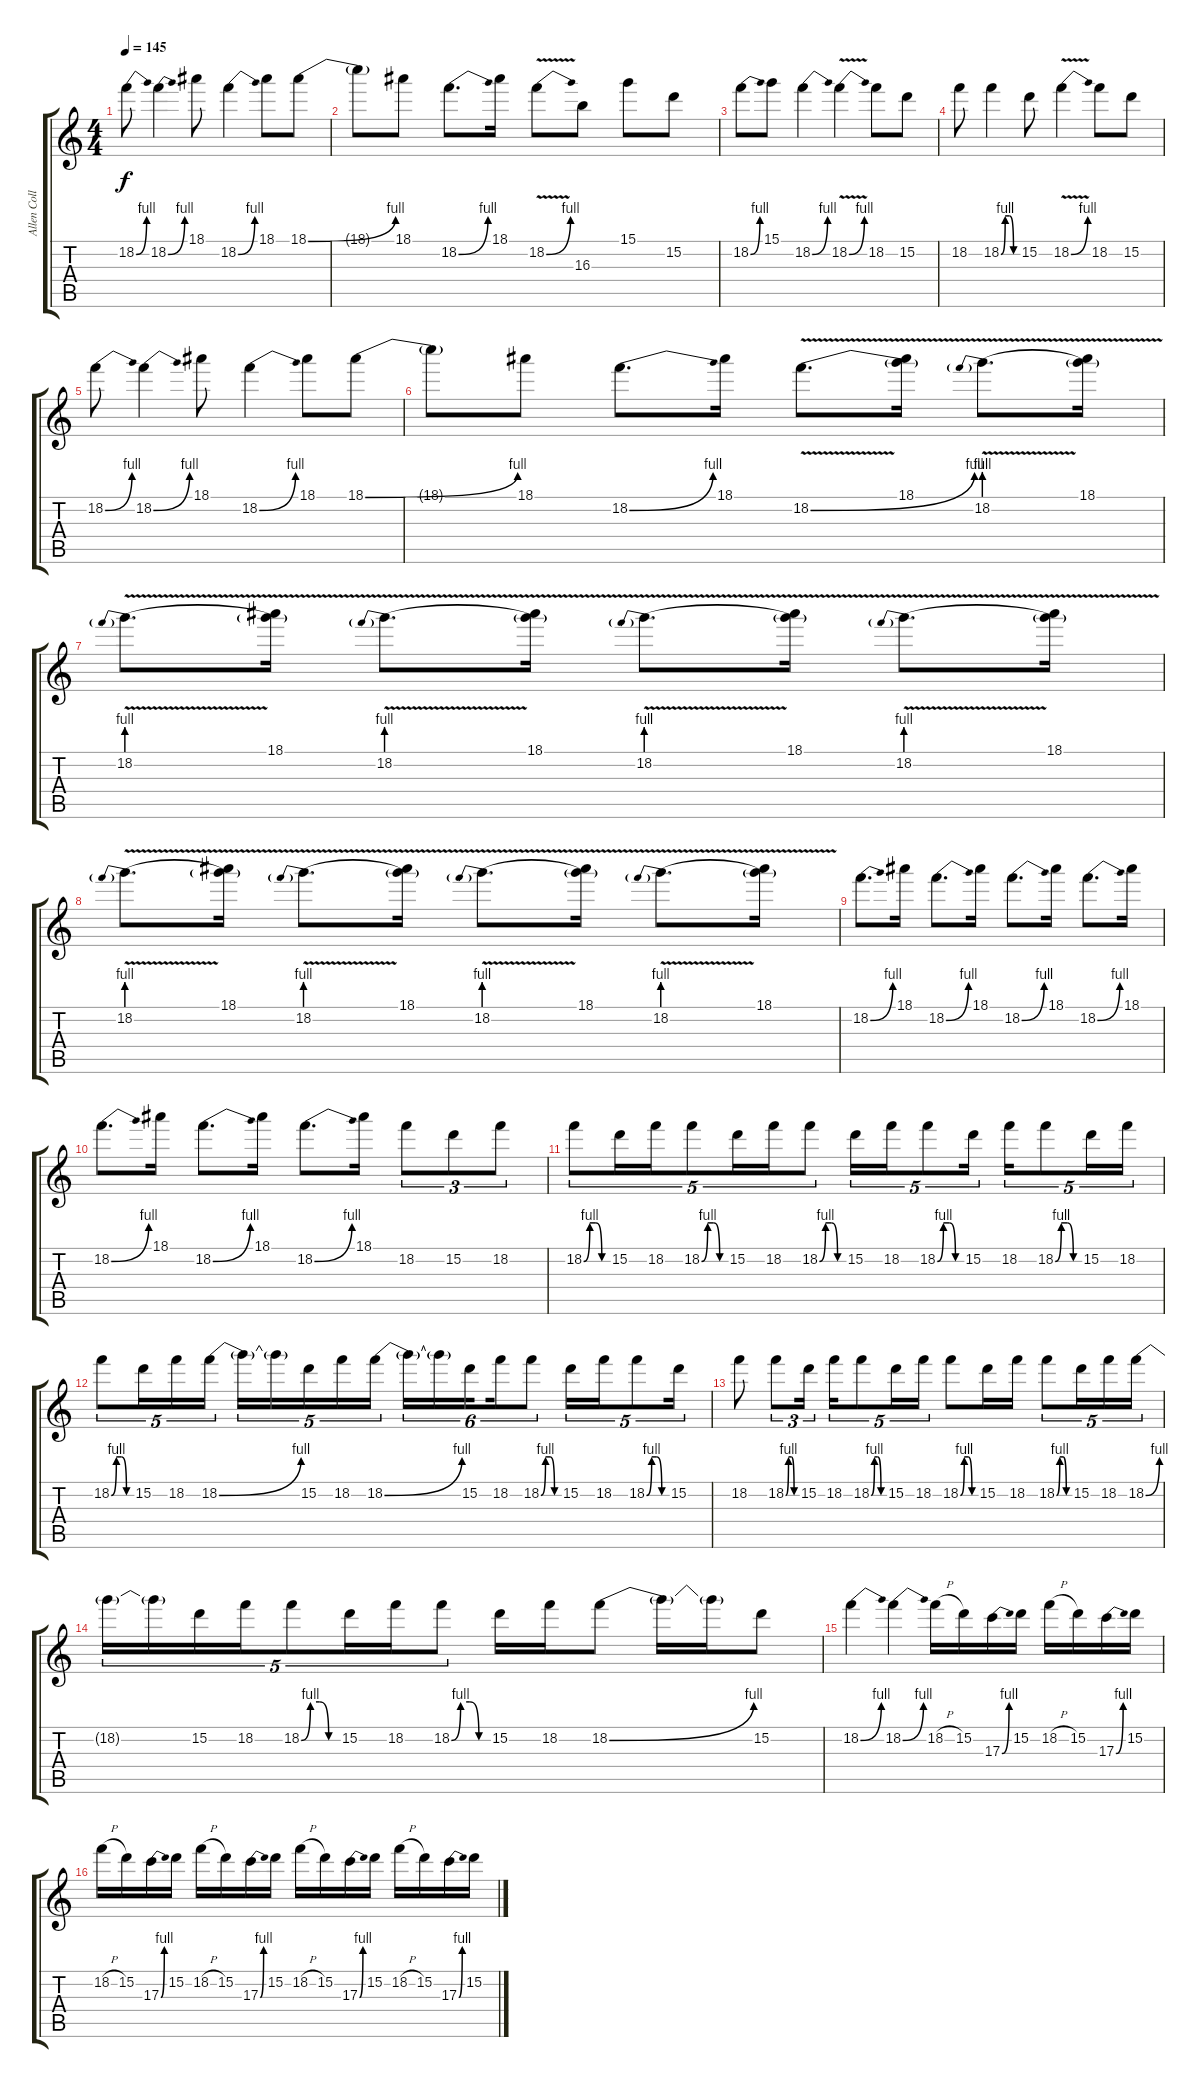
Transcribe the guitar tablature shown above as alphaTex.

\track ("Allen Collins (Clean/Solo Guitar)" "Allen Coll") {instrument overdrivenguitar}
\staff {score tabs}
\tuning (E4 B3 G3 D3 A2 E2) {hide}
\ts (4 4)
\tempo 145
\clef g2
\ks c
18.2{be (bend 0 0 60 4)}.8{dy f} 18.2{be (bend 0 0 60 4)}.4 18.1.8 18.2{be (bend 0 0 60 4)}.4 18.1.8 18.1{be (bend 0 0 60 4)}.8 |
18.1{t}.8 18.1.8 18.2{be (bend 0 0 60 4)}.8{d} 18.1.16 18.2{be (bend 0 0 60 4) v}.8 16.3.8 15.1.8 15.2.8 |
18.2{be (bend 0 0 60 4)}.8 15.1.8 18.2{be (bend 0 0 60 4)}.4 18.2{be (bend 0 0 60 4) v}.4 18.2.8 15.2.8 |
18.2.8 18.2{be (custom 0 0 15 4 30 4 45 0 60 0)}.4 15.2.8 18.2{be (bend 0 0 60 4) v}.4 18.2.8 15.2.8 |
18.2{be (bend 0 0 60 4)}.8 18.2{be (bend 0 0 60 4)}.4 18.1.8 18.2{be (bend 0 0 60 4)}.4 18.1.8 18.1{be (bend 0 0 60 4)}.8 |
18.1{t}.8 18.1.8 18.2{be (bend 0 0 60 4)}.8{d} 18.1.16 18.2{be (bend 0 0 60 4) v}.8{d} (18.1 18.2{t}).16 18.2{be (prebend 0 4 60 4) v}.8{d} (18.1 18.2{t}).16 |
18.2{be (prebend 0 4 60 4) v}.8{d} (18.1 18.2{t}).16 18.2{be (prebend 0 4 60 4) v}.8{d} (18.1 18.2{t}).16 18.2{be (prebend 0 4 60 4) v}.8{d} (18.1 18.2{t}).16 18.2{be (prebend 0 4 60 4) v}.8{d} (18.1 18.2{t}).16 |
18.2{be (prebend 0 4 60 4) v}.8{d} (18.1 18.2{t}).16 18.2{be (prebend 0 4 60 4) v}.8{d} (18.1 18.2{t}).16 18.2{be (prebend 0 4 60 4) v}.8{d} (18.1 18.2{t}).16 18.2{be (prebend 0 4 60 4) v}.8{d} (18.1 18.2{t}).16 |
18.2{be (bend 0 0 60 4)}.8{d} 18.1.16 18.2{be (bend 0 0 60 4)}.8{d} 18.1.16 18.2{be (bend 0 0 60 4)}.8{d} 18.1.16 18.2{be (bend 0 0 60 4)}.8{d} 18.1.16 |
18.2{be (bend 0 0 60 4)}.8{d} 18.1.16 18.2{be (bend 0 0 60 4)}.8{d} 18.1.16 18.2{be (bend 0 0 60 4)}.8{d} 18.1.16 18.2.8{tu (3 2)} 15.2.8{tu (3 2)} 18.2.8{tu (3 2)} |
18.2{be (custom 0 0 15 4 30 4 45 0 60 0)}.8{tu (5 4)} 15.2.16{tu (5 4)} 18.2.16{tu (5 4)} 18.2{be (custom 0 0 15 4 30 4 45 0 60 0)}.8{tu (5 4)} 15.2.16{tu (5 4)} 18.2.16{tu (5 4)} 18.2{be (custom 0 0 15 4 30 4 45 0 60 0)}.8{tu (5 4)} 15.2.16{tu (5 4)} 18.2.16{tu (5 4)} 18.2{be (custom 0 0 15 4 30 4 45 0 60 0)}.8{tu (5 4)} 15.2.16{tu (5 4)} 18.2.16{tu (5 4)} 18.2{be (custom 0 0 15 4 30 4 45 0 60 0)}.8{tu (5 4)} 15.2.16{tu (5 4)} 18.2.16{tu (5 4)} |
18.2{be (custom 0 0 15 4 30 4 45 0 60 0)}.8{tu (5 4)} 15.2.16{tu (5 4)} 18.2.16{tu (5 4)} 18.2{be (bend 0 0 60 4)}.16{tu (5 4)} 18.2{t}.16{tu (5 4)} 18.2{t}.16{tu (5 4)} 15.2.16{tu (5 4)} 18.2.16{tu (5 4)} 18.2{be (bend 0 0 60 4)}.16{tu (5 4)} 18.2{t}.16{tu (6 4)} 18.2{t}.16{tu (6 4)} 15.2.16{tu (6 4) beam splitsecondary} 18.2.16{tu (6 4)} 18.2{be (custom 0 0 15 4 30 4 45 0 60 0)}.8{tu (6 4)} 15.2.16{tu (5 4)} 18.2.16{tu (5 4)} 18.2{be (custom 0 0 15 4 30 4 45 0 60 0)}.8{tu (5 4)} 15.2.16{tu (5 4)} |
18.2.8 18.2{be (custom 0 0 15 4 30 4 45 0 60 0)}.8{tu (3 2)} 15.2.16{tu (3 2)} 18.2.16{tu (5 4)} 18.2{be (custom 0 0 15 4 30 4 45 0 60 0)}.8{tu (5 4)} 15.2.16{tu (5 4)} 18.2.16{tu (5 4)} 18.2{be (custom 0 0 15 4 30 4 45 0 60 0)}.8 15.2.16 18.2.16 18.2{be (custom 0 0 15 4 30 4 45 0 60 0)}.8{tu (5 4)} 15.2.16{tu (5 4)} 18.2.16{tu (5 4)} 18.2{be (bend 0 0 60 4)}.16{tu (5 4)} |
18.2{t}.16{tu (5 4)} 18.2{t}.16{tu (5 4)} 15.2.16{tu (5 4)} 18.2.16{tu (5 4)} 18.2{be (custom 0 0 15 4 30 4 45 0 60 0)}.8{tu (5 4)} 15.2.16{tu (5 4)} 18.2.16{tu (5 4)} 18.2{be (custom 0 0 15 4 30 4 45 0 60 0)}.8{tu (5 4)} 15.2.16 18.2.16 18.2{be (bend 0 0 60 4)}.8 18.2{t}.16 18.2{t}.16 15.2.8 |
18.2{be (bend 0 0 60 4)}.4 18.2{be (bend 0 0 60 4)}.4 18.2{h}.16 15.2.16 17.3{be (bend 0 0 60 4)}.16 15.2.16 18.2{h}.16 15.2.16 17.3{be (bend 0 0 60 4)}.16 15.2.16 |
18.2{h}.16 15.2.16 17.3{be (bend 0 0 60 4)}.16 15.2.16 18.2{h}.16 15.2.16 17.3{be (bend 0 0 60 4)}.16 15.2.16 18.2{h}.16 15.2.16 17.3{be (bend 0 0 60 4)}.16 15.2.16 18.2{h}.16 15.2.16 17.3{be (bend 0 0 60 4)}.16 15.2.16
